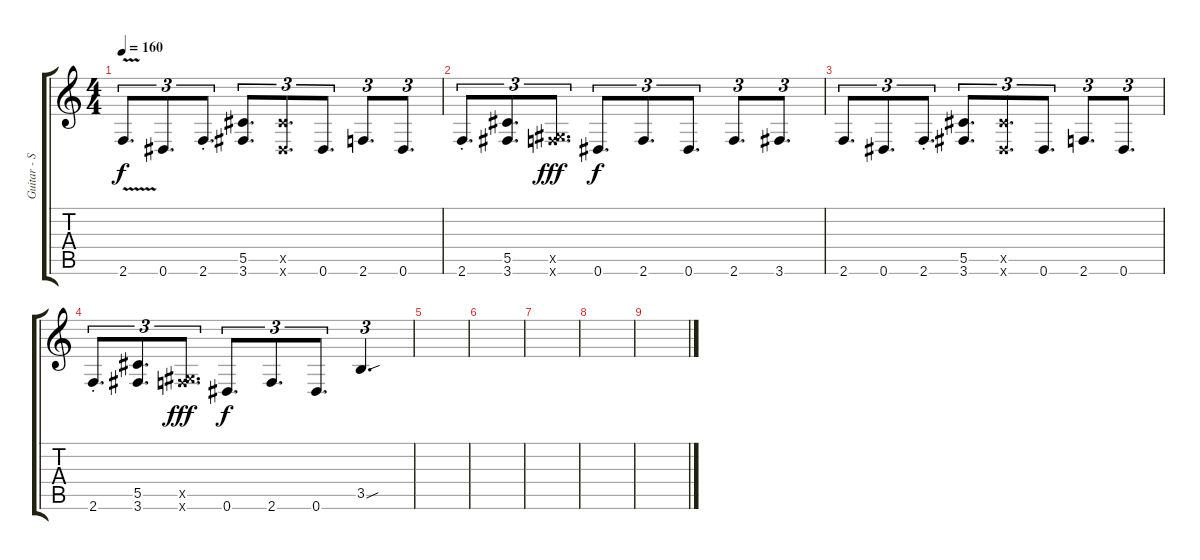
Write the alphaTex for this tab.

\track ("Guitar - Solo (Outro)" "Guitar - S") {instrument distortionguitar}
\staff {score tabs}
\tuning (Eb4 Bb3 Gb3 Db3 Ab2 Eb2) {hide}
\ts (4 4)
\tempo 160
\clef g2
\ks c
2.6{v}.8{d tu (3 2) dy f} 0.6.8{d tu (3 2)} 2.6{st}.8{d tu (3 2)} (5.5 3.6).8{d tu (3 2)} (5.5{x} 0.6{x}).8{d tu (3 2)} 0.6.8{d tu (3 2)} 2.6.8{d tu (3 2)} 0.6.8{d tu (3 2)} |
2.6{st}.8{d tu (3 2)} (5.5 3.6).8{d tu (3 2)} (0.5{x} 2.6{x}).8{d tu (3 2) dy fff} 0.6.8{d tu (3 2) dy f} 2.6.8{d tu (3 2)} 0.6.8{d tu (3 2)} 2.6.8{d tu (3 2)} 3.6.8{d tu (3 2)} |
2.6.8{d tu (3 2)} 0.6.8{d tu (3 2)} 2.6{st}.8{d tu (3 2)} (5.5 3.6).8{d tu (3 2)} (5.5{x} 0.6{x}).8{d tu (3 2)} 0.6.8{d tu (3 2)} 2.6.8{d tu (3 2)} 0.6.8{d tu (3 2)} |
2.6{st}.8{d tu (3 2)} (5.5 3.6).8{d tu (3 2)} (0.5{x} 2.6{x}).8{d tu (3 2) dy fff} 0.6.8{d tu (3 2) dy f} 2.6.8{d tu (3 2)} 0.6.8{d tu (3 2)} 3.5{sou}.4{d tu (3 2)} |
\section ("" "")
|
|
|
|
\section ("" "")
